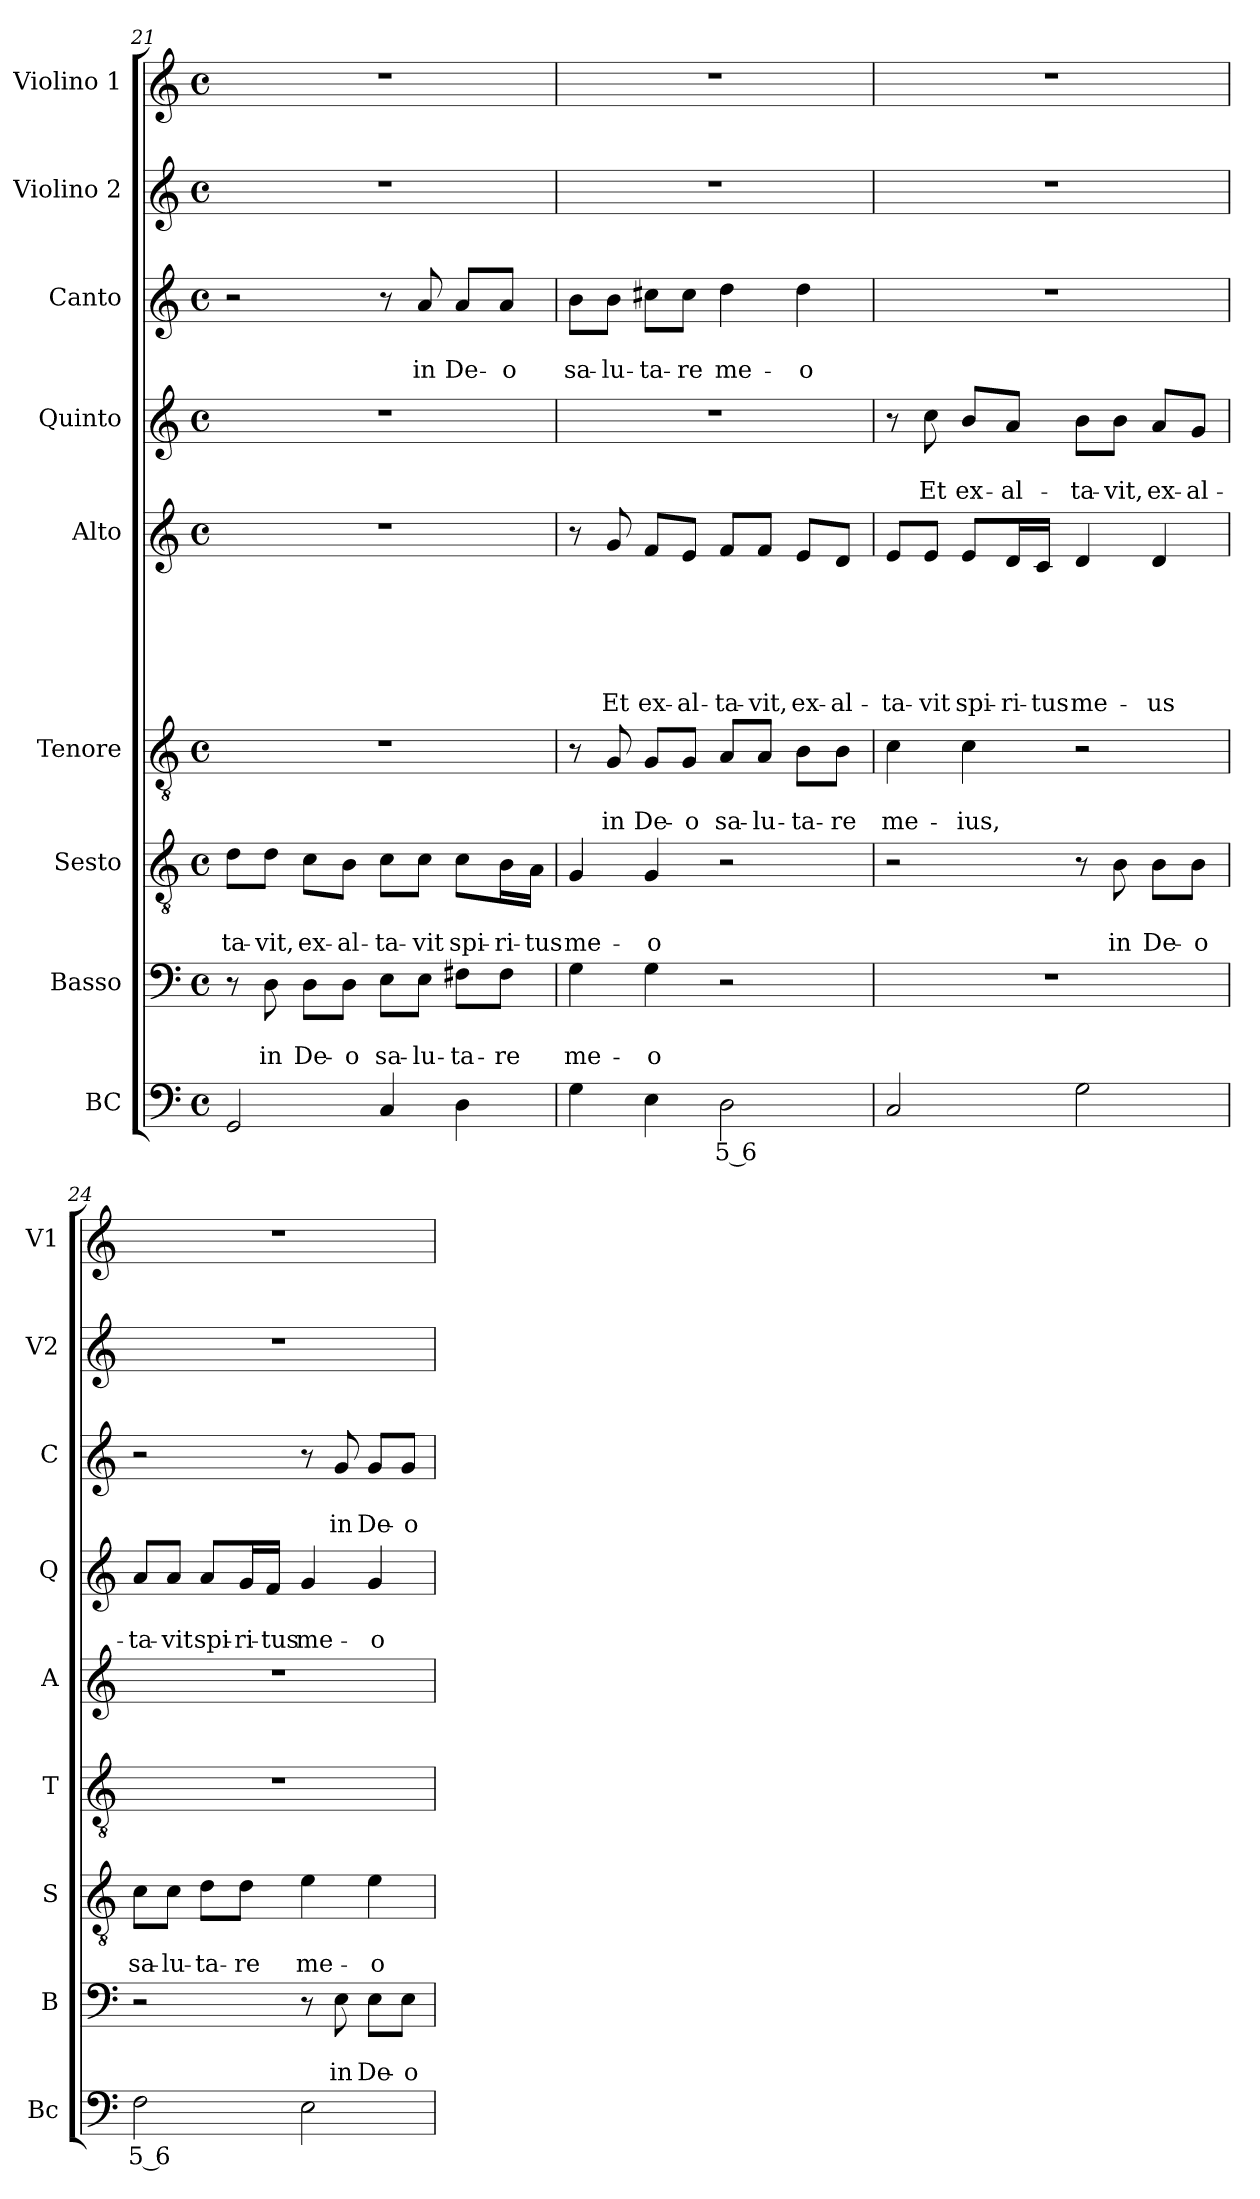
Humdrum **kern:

**kern	**text	**kern	**text	**text	**kern	**text	**text	**kern	**text	**text	**kern	**text	**text	**text	**text	**text	**text	**kern	**text	**text	**kern	**text	**text	**kern	**kern
*part9	*part9	*part8	*part8	*part8	*part7	*part7	*part7	*part6	*part6	*part6	*part5	*part5	*part5	*part5	*part5	*part5	*part5	*part4	*part4	*part4	*part3	*part3	*part3	*part2	*part1
*staff9	*staff9	*staff8	*staff8	*staff8	*staff7	*staff7	*staff7	*staff6	*staff6	*staff6	*staff5	*staff5	*staff5	*staff5	*staff5	*staff5	*staff5	*staff4	*staff4	*staff4	*staff3	*staff3	*staff3	*staff2	*staff1
*I"BC	*	*I"Basso	*	*	*I"Sesto	*	*	*I"Tenore	*	*	*I"Alto	*	*	*	*	*	*	*I"Quinto	*	*	*I"Canto	*	*	*I"Violino 2	*I"Violino 1
*I'Bc	*	*I'B	*	*	*I'S	*	*	*I'T	*	*	*I'A	*	*	*	*	*	*	*I'Q	*	*	*I'C	*	*	*I'V2	*I'V1
*clefF4	*	*clefF4	*	*	*clefGv2	*	*	*clefGv2	*	*	*clefG2	*	*	*	*	*	*	*clefG2	*	*	*clefG2	*	*	*clefG2	*clefG2
*k[]	*	*k[]	*	*	*k[]	*	*	*k[]	*	*	*k[]	*	*	*	*	*	*	*k[]	*	*	*k[]	*	*	*k[]	*k[]
*C:	*	*C:	*	*	*C:	*	*	*C:	*	*	*C:	*	*	*	*	*	*	*C:	*	*	*C:	*	*	*C:	*C:
*M4/4	*	*M4/4	*	*	*M4/4	*	*	*M4/4	*	*	*M4/4	*	*	*	*	*	*	*M4/4	*	*	*M4/4	*	*	*M4/4	*M4/4
*met(c)	*	*met(c)	*	*	*met(c)	*	*	*met(c)	*	*	*met(c)	*	*	*	*	*	*	*met(c)	*	*	*met(c)	*	*	*met(c)	*met(c)
=21	=21	=21	=21	=21	=21	=21	=21	=21	=21	=21	=21	=21	=21	=21	=21	=21	=21	=21	=21	=21	=21	=21	=21	=21	=21
!	!	!	!	!	!	!	!LO:LY:b	!	!	!	!	!	!	!	!	!	!	!	!	!	!	!	!	!	!
2GG/	.	8r	.	.	8d\L	.	-ta-	1r	.	.	1r	.	.	.	.	.	.	1r	.	.	2r	.	.	1r	1r
!	!	!	!	!LO:LY:b	!	!	!LO:LY:b	!	!	!	!	!	!	!	!	!	!	!	!	!	!	!	!	!	!
.	.	8D\	.	-in	8d\J	.	-vit,	.	.	.	.	.	.	.	.	.	.	.	.	.	.	.	.	.	.
!	!	!	!	!LO:LY:b	!	!	!LO:LY:b	!	!	!	!	!	!	!	!	!	!	!	!	!	!	!	!	!	!
.	.	8D\L	.	De-	8c\L	.	ex-	.	.	.	.	.	.	.	.	.	.	.	.	.	.	.	.	.	.
!	!	!	!	!LO:LY:b	!	!	!LO:LY:b	!	!	!	!	!	!	!	!	!	!	!	!	!	!	!	!	!	!
.	.	8D\J	.	-o	8B\J	.	-al-	.	.	.	.	.	.	.	.	.	.	.	.	.	.	.	.	.	.
!	!	!	!	!LO:LY:b	!	!	!LO:LY:b	!	!	!	!	!	!	!	!	!	!	!	!	!	!	!	!	!	!
4C/	.	8E\L	.	sa-	8c\L	.	-ta-	.	.	.	.	.	.	.	.	.	.	.	.	.	8r	.	.	.	.
!	!	!	!	!LO:LY:b	!	!	!LO:LY:b	!	!	!	!	!	!	!	!	!	!	!	!	!	!	!	!LO:LY:b	!	!
.	.	8E\J	.	-lu-	8c\J	.	-vit	.	.	.	.	.	.	.	.	.	.	.	.	.	8a/	.	-in	.	.
!	!	!	!	!LO:LY:b	!	!	!LO:LY:b	!	!	!	!	!	!	!	!	!	!	!	!	!	!	!	!LO:LY:b	!	!
4D\	.	8F#X\L	.	-ta-	8c\L	.	spi-	.	.	.	.	.	.	.	.	.	.	.	.	.	8a/L	.	De-	.	.
!	!	!	!	!LO:LY:b	!	!	!LO:LY:b	!	!	!	!	!	!	!	!	!	!	!	!	!	!	!	!LO:LY:b	!	!
.	.	8F#\J	.	-re	16B\L	.	-ri-	.	.	.	.	.	.	.	.	.	.	.	.	.	8a/J	.	-o	.	.
!	!	!	!	!	!	!	!LO:LY:b	!	!	!	!	!	!	!	!	!	!	!	!	!	!	!	!	!	!
.	.	.	.	.	16A\JJ	.	-tus	.	.	.	.	.	.	.	.	.	.	.	.	.	.	.	.	.	.
!!LO:PB:g=z
=22	=22	=22	=22	=22	=22	=22	=22	=22	=22	=22	=22	=22	=22	=22	=22	=22	=22	=22	=22	=22	=22	=22	=22	=22	=22
!	!	!	!	!LO:LY:b	!	!	!LO:LY:b	!	!	!	!	!	!	!	!	!	!	!	!	!	!	!	!LO:LY:b	!	!
4G\	.	4G\	.	me-	4G/	.	me-	8r	.	.	8r	.	.	.	.	.	.	1r	.	.	8b\L	.	sa-	1r	1r
!	!	!	!	!	!	!	!	!	!	!LO:LY:b	!	!	!	!	!	!	!LO:LY:b	!	!	!	!	!	!LO:LY:b	!	!
.	.	.	.	.	.	.	.	8G/	.	in	8g/	.	.	.	.	.	Et	.	.	.	8b\J	.	-lu-	.	.
!	!	!	!	!LO:LY:b	!	!	!LO:LY:b	!	!	!LO:LY:b	!	!	!	!	!	!	!LO:LY:b	!	!	!	!	!	!LO:LY:b	!	!
4E\	.	4G\	.	-o	4G/	.	-o	8G/L	.	De-	8f/L	.	.	.	.	.	ex-	.	.	.	8cc#X\L	.	-ta-	.	.
!	!	!	!	!	!	!	!	!	!	!LO:LY:b	!	!	!	!	!	!	!LO:LY:b	!	!	!	!	!	!LO:LY:b	!	!
.	.	.	.	.	.	.	.	8G/J	.	-o	8e/J	.	.	.	.	.	-al-	.	.	.	8cc#\J	.	-re	.	.
!	!LO:LY:b	!	!	!	!	!	!	!	!	!LO:LY:b	!	!	!	!	!	!	!LO:LY:b	!	!	!	!	!	!LO:LY:b	!	!
2D\	5 6	2r	.	.	2r	.	.	8A/L	.	sa-	8f/L	.	.	.	.	.	-ta-	.	.	.	4dd\	.	me-	.	.
!	!	!	!	!	!	!	!	!	!	!LO:LY:b	!	!	!	!	!	!	!LO:LY:b	!	!	!	!	!	!	!	!
.	.	.	.	.	.	.	.	8A/J	.	-lu-	8f/J	.	.	.	.	.	-vit,	.	.	.	.	.	.	.	.
!	!	!	!	!	!	!	!	!	!	!LO:LY:b	!	!	!	!	!	!	!LO:LY:b	!	!	!	!	!	!LO:LY:b	!	!
.	.	.	.	.	.	.	.	8B\L	.	-ta-	8e/L	.	.	.	.	.	ex-	.	.	.	4dd\	.	-o	.	.
!	!	!	!	!	!	!	!	!	!	!LO:LY:b	!	!	!	!	!	!	!LO:LY:b	!	!	!	!	!	!	!	!
.	.	.	.	.	.	.	.	8B\J	.	-re	8d/J	.	.	.	.	.	-al-	.	.	.	.	.	.	.	.
=23	=23	=23	=23	=23	=23	=23	=23	=23	=23	=23	=23	=23	=23	=23	=23	=23	=23	=23	=23	=23	=23	=23	=23	=23	=23
!	!	!	!	!	!	!	!	!	!	!LO:LY:b	!	!	!	!	!	!	!LO:LY:b	!	!	!	!	!	!	!	!
2C/	.	1r	.	.	2r	.	.	4c\	.	me-	8e/L	.	.	.	.	.	-ta-	8r	.	.	1r	.	.	1r	1r
!	!	!	!	!	!	!	!	!	!	!	!	!	!	!	!	!	!LO:LY:b	!	!	!LO:LY:b	!	!	!	!	!
.	.	.	.	.	.	.	.	.	.	.	8e/J	.	.	.	.	.	-vit	8cc\	.	Et	.	.	.	.	.
!	!	!	!	!	!	!	!	!	!	!LO:LY:b	!	!	!	!	!	!	!LO:LY:b	!	!	!LO:LY:b	!	!	!	!	!
.	.	.	.	.	.	.	.	4c\	.	-ius,	8e/L	.	.	.	.	.	spi-	8b/L	.	ex-	.	.	.	.	.
!	!	!	!	!	!	!	!	!	!	!	!	!	!	!	!	!	!LO:LY:b	!	!	!LO:LY:b	!	!	!	!	!
.	.	.	.	.	.	.	.	.	.	.	16d/L	.	.	.	.	.	-ri-	8a/J	.	-al-	.	.	.	.	.
!	!	!	!	!	!	!	!	!	!	!	!	!	!	!	!	!	!LO:LY:b	!	!	!	!	!	!	!	!
.	.	.	.	.	.	.	.	.	.	.	16c/JJ	.	.	.	.	.	-tus	.	.	.	.	.	.	.	.
!	!	!	!	!	!	!	!	!	!	!	!	!	!	!	!	!	!LO:LY:b	!	!	!LO:LY:b	!	!	!	!	!
2G\	.	.	.	.	8r	.	.	2r	.	.	4d/	.	.	.	.	.	me-	8b\L	.	-ta-	.	.	.	.	.
!	!	!	!	!	!	!	!LO:LY:b	!	!	!	!	!	!	!	!	!	!	!	!	!LO:LY:b	!	!	!	!	!
.	.	.	.	.	8B\	.	in	.	.	.	.	.	.	.	.	.	.	8b\J	.	-vit,	.	.	.	.	.
!	!	!	!	!	!	!	!LO:LY:b	!	!	!	!	!	!	!	!	!	!LO:LY:b	!	!	!LO:LY:b	!	!	!	!	!
.	.	.	.	.	8B\L	.	De-	.	.	.	4d/	.	.	.	.	.	-us	8a/L	.	ex-	.	.	.	.	.
!	!	!	!	!	!	!	!LO:LY:b	!	!	!	!	!	!	!	!	!	!	!	!	!LO:LY:b	!	!	!	!	!
.	.	.	.	.	8B\J	.	-o	.	.	.	.	.	.	.	.	.	.	8g/J	.	-al-	.	.	.	.	.
=24	=24	=24	=24	=24	=24	=24	=24	=24	=24	=24	=24	=24	=24	=24	=24	=24	=24	=24	=24	=24	=24	=24	=24	=24	=24
!	!LO:LY:b	!	!	!	!	!	!LO:LY:b	!	!	!	!	!	!	!	!	!	!	!	!	!LO:LY:b	!	!	!	!	!
2F\	5 6	2r	.	.	8c\L	.	sa-	1r	.	.	1r	.	.	.	.	.	.	8a/L	.	-ta-	2r	.	.	1r	1r
!	!	!	!	!	!	!	!LO:LY:b	!	!	!	!	!	!	!	!	!	!	!	!	!LO:LY:b	!	!	!	!	!
.	.	.	.	.	8c\J	.	-lu-	.	.	.	.	.	.	.	.	.	.	8a/J	.	-vit	.	.	.	.	.
!	!	!	!	!	!	!	!LO:LY:b	!	!	!	!	!	!	!	!	!	!	!	!	!LO:LY:b	!	!	!	!	!
.	.	.	.	.	8d\L	.	-ta-	.	.	.	.	.	.	.	.	.	.	8a/L	.	spi-	.	.	.	.	.
!	!	!	!	!	!	!	!LO:LY:b	!	!	!	!	!	!	!	!	!	!	!	!	!LO:LY:b	!	!	!	!	!
.	.	.	.	.	8d\J	.	-re	.	.	.	.	.	.	.	.	.	.	16g/L	.	-ri-	.	.	.	.	.
!	!	!	!	!	!	!	!	!	!	!	!	!	!	!	!	!	!	!	!	!LO:LY:b	!	!	!	!	!
.	.	.	.	.	.	.	.	.	.	.	.	.	.	.	.	.	.	16f/JJ	.	-tus	.	.	.	.	.
!	!	!	!	!	!	!	!LO:LY:b	!	!	!	!	!	!	!	!	!	!	!	!	!LO:LY:b	!	!	!	!	!
2E\	.	8r	.	.	4e\	.	me-	.	.	.	.	.	.	.	.	.	.	4g/	.	me-	8r	.	.	.	.
!	!	!	!	!LO:LY:b	!	!	!	!	!	!	!	!	!	!	!	!	!	!	!	!	!	!	!LO:LY:b	!	!
.	.	8E\	.	in	.	.	.	.	.	.	.	.	.	.	.	.	.	.	.	.	8g/	.	in	.	.
!	!	!	!	!LO:LY:b	!	!	!LO:LY:b	!	!	!	!	!	!	!	!	!	!	!	!	!LO:LY:b	!	!	!LO:LY:b	!	!
.	.	8E\L	.	De-	4e\	.	-o	.	.	.	.	.	.	.	.	.	.	4g/	.	-o	8g/L	.	De-	.	.
!	!	!	!	!LO:LY:b	!	!	!	!	!	!	!	!	!	!	!	!	!	!	!	!	!	!	!LO:LY:b	!	!
.	.	8E\J	.	-o	.	.	.	.	.	.	.	.	.	.	.	.	.	.	.	.	8g/J	.	-o	.	.
=	=	=	=	=	=	=	=	=	=	=	=	=	=	=	=	=	=	=	=	=	=	=	=	=	=
*-	*-	*-	*-	*-	*-	*-	*-	*-	*-	*-	*-	*-	*-	*-	*-	*-	*-	*-	*-	*-	*-	*-	*-	*-	*-
